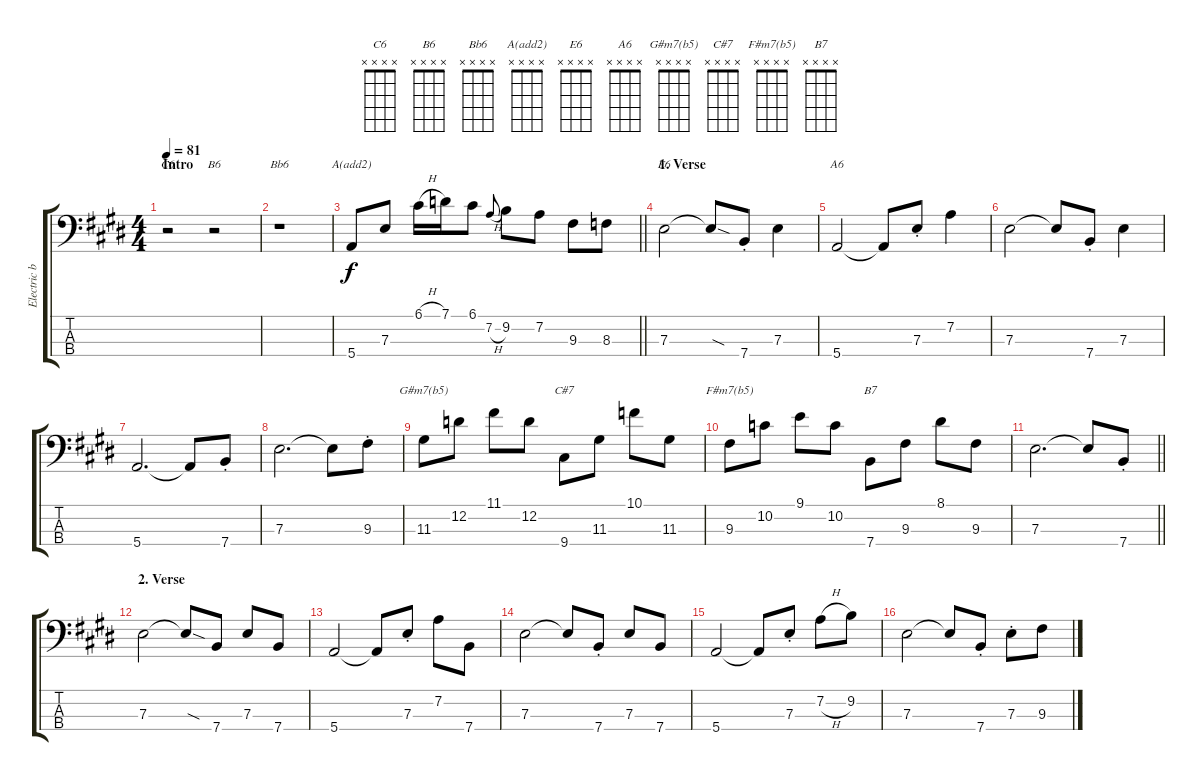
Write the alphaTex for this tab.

\track ("Electric bass" "Electric b") {instrument electricbasspick}
\staff {score tabs}
\tuning (G2 D2 A1 E1) {hide}
\chord ("C6" x x x x)
\chord ("B6" x x x x)
\chord ("Bb6" x x x x)
\chord ("A(add2)" x x x x)
\chord ("E6" x x x x)
\chord ("A6" x x x x)
\chord ("G#m7(b5)" x x x x)
\chord ("C#7" x x x x)
\chord ("F#m7(b5)" x x x x)
\chord ("B7" x x x x)
\ts (4 4)
\section ("" "Intro")
\tempo 81
\clef f4
\ks e
r.2{ch "C6" dy f instrument electricbasspick} r.2{ch "B6"} |
r.1{ch "Bb6"} |
\barLineRight lightlight
5.4.8{ch "A(add2)"} 7.3.8 6.1{h}.16 7.1.16 6.1.8 7.2{h}.8{gr onbeat} 9.2.8 7.2.8 9.3.8 8.3.8 |
\section ("" "1. Verse")
7.3.2{ch "E6"} 7.3{sod t}.8 7.4{st}.8 7.3.4 |
5.4.2{ch "A6"} 5.4{t}.8 7.3{st}.8 7.2.4 |
7.3.2 7.3{t}.8 7.4{st}.8 7.3.4 |
5.4.2{d} 5.4{t}.8 7.4{st}.8 |
7.3.2{d} 7.3{t}.8 9.3{st}.8 |
11.3.8{ch "G#m7(b5)"} 12.2.8 11.1.8 12.2.8 9.4.8{ch "C#7"} 11.3.8 10.1.8 11.3.8 |
9.3.8{ch "F#m7(b5)"} 10.2.8 9.1.8 10.2.8 7.4.8{ch "B7"} 9.3.8 8.1.8 9.3.8 |
\barLineRight lightlight
7.3.2{d} 7.3{t}.8 7.4{st}.8 |
\section ("" "2. Verse")
7.3.2 7.3{sod t}.8 7.4.8 7.3.8 7.4.8 |
5.4.2 5.4{t}.8 7.3{st}.8 7.2.8 7.4.8 |
7.3.2 7.3{t}.8 7.4{st}.8 7.3.8 7.4.8 |
5.4.2 5.4{t}.8 7.3{st}.8 7.2{h}.8 9.2.8 |
7.3.2 7.3{t}.8 7.4{st}.8 7.3{st}.8 9.3.8
